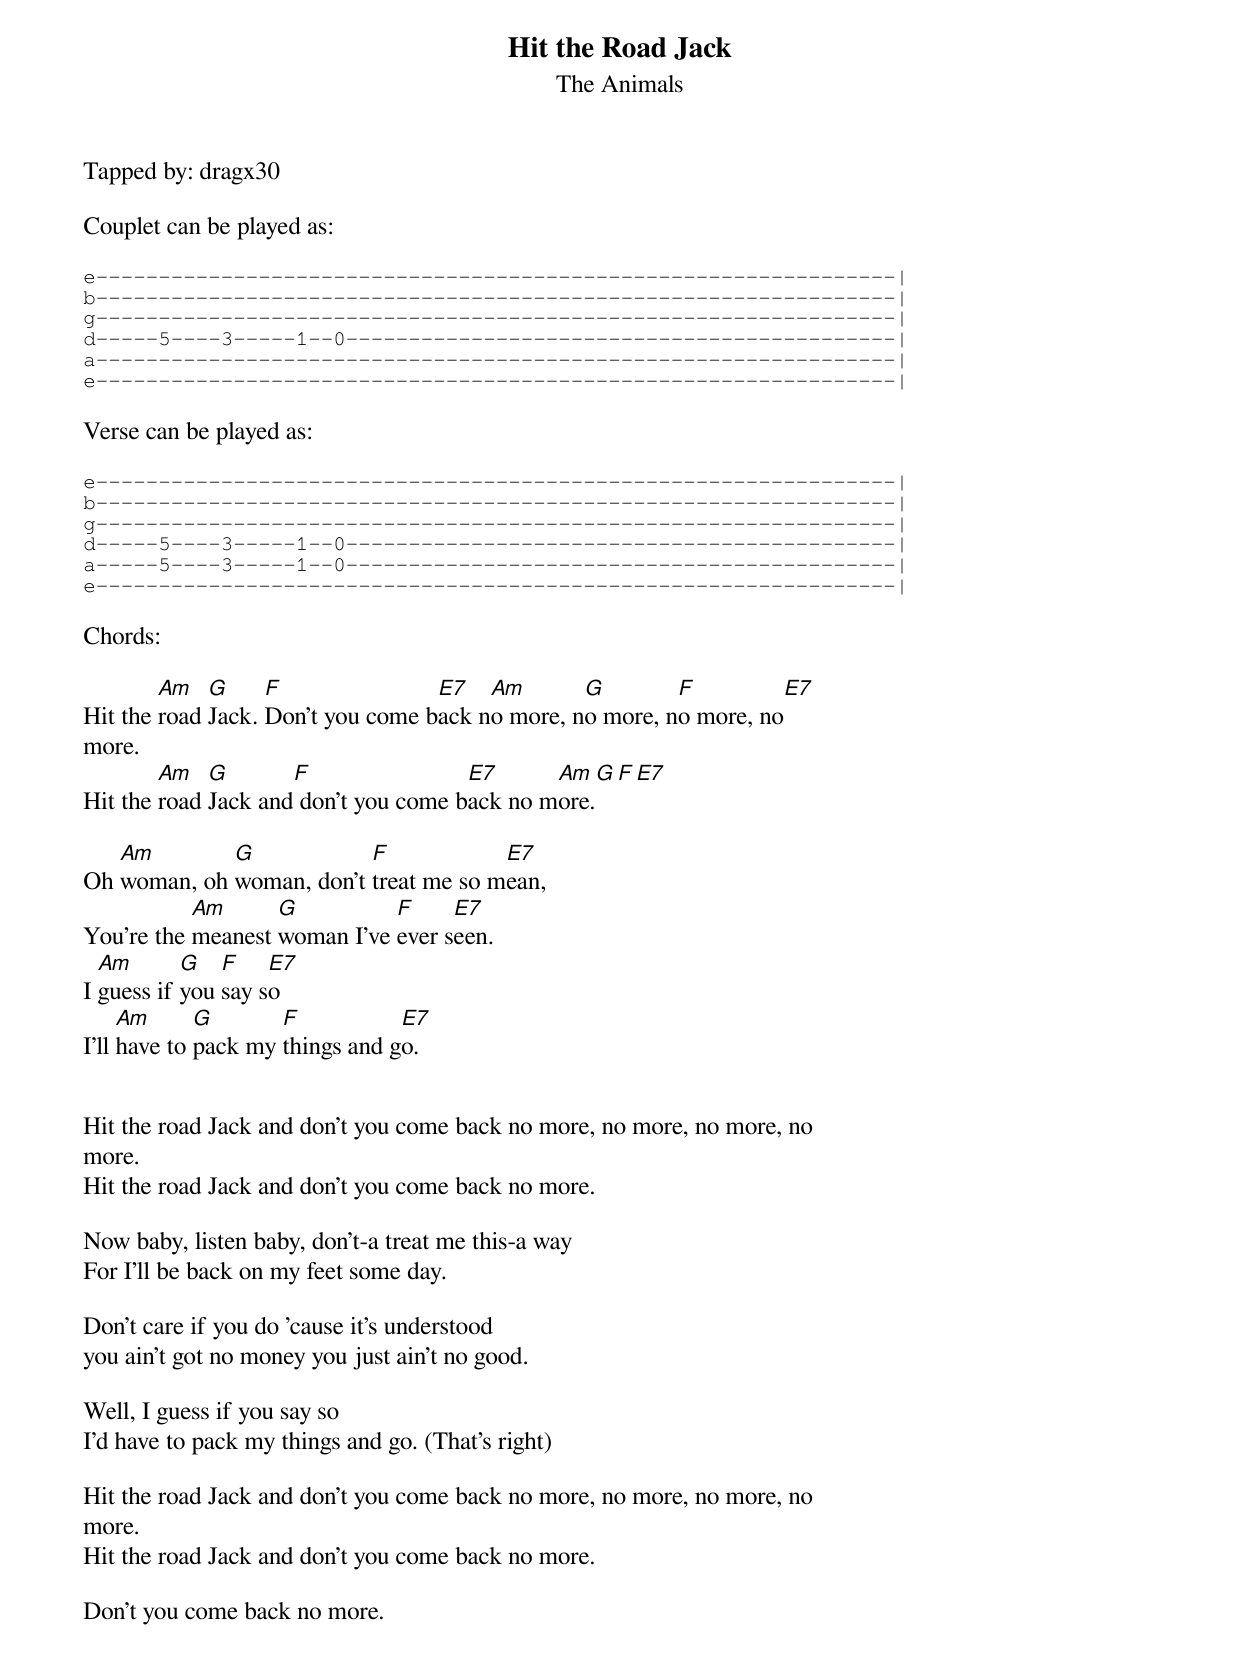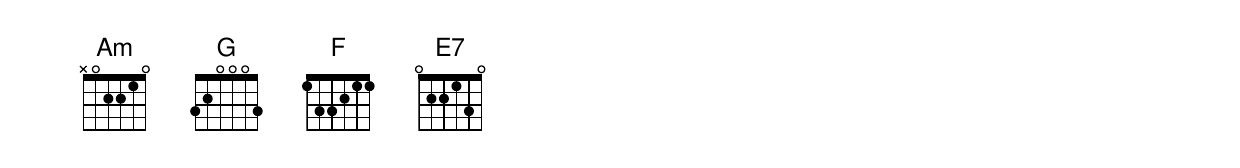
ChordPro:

{t:Hit the Road Jack}
{st:The Animals}

Tapped by: dragx30

Couplet can be played as:

{sot}
e----------------------------------------------------------------|
b----------------------------------------------------------------|
g----------------------------------------------------------------|
d-----5----3-----1--0--------------------------------------------|
a----------------------------------------------------------------|
e----------------------------------------------------------------|
{eot}

Verse can be played as:

{sot}
e----------------------------------------------------------------|
b----------------------------------------------------------------|
g----------------------------------------------------------------|
d-----5----3-----1--0--------------------------------------------|
a-----5----3-----1--0--------------------------------------------|
e----------------------------------------------------------------|
{eot}

Chords:

Hit the [Am]road [G]Jack. [F]Don't you come b[E7]ack n[Am]o more, n[G]o more, n[F]o more, no[E7]
more.
Hit the [Am]road [G]Jack and[F] don't you come b[E7]ack no m[Am]ore.[G][F][E7]

Oh [Am]woman, oh [G]woman, don't [F]treat me so m[E7]ean,
You're the [Am]meanest [G]woman I've [F]ever s[E7]een.
I [Am]guess if [G]you [F]say s[E7]o
I'll [Am]have to [G]pack my [F]things and g[E7]o.


Hit the road Jack and don't you come back no more, no more, no more, no
more.
Hit the road Jack and don't you come back no more.

Now baby, listen baby, don't-a treat me this-a way
For I'll be back on my feet some day.

Don't care if you do 'cause it's understood
you ain't got no money you just ain't no good.

Well, I guess if you say so
I'd have to pack my things and go. (That's right)

Hit the road Jack and don't you come back no more, no more, no more, no
more.
Hit the road Jack and don't you come back no more.

Don't you come back no more.
